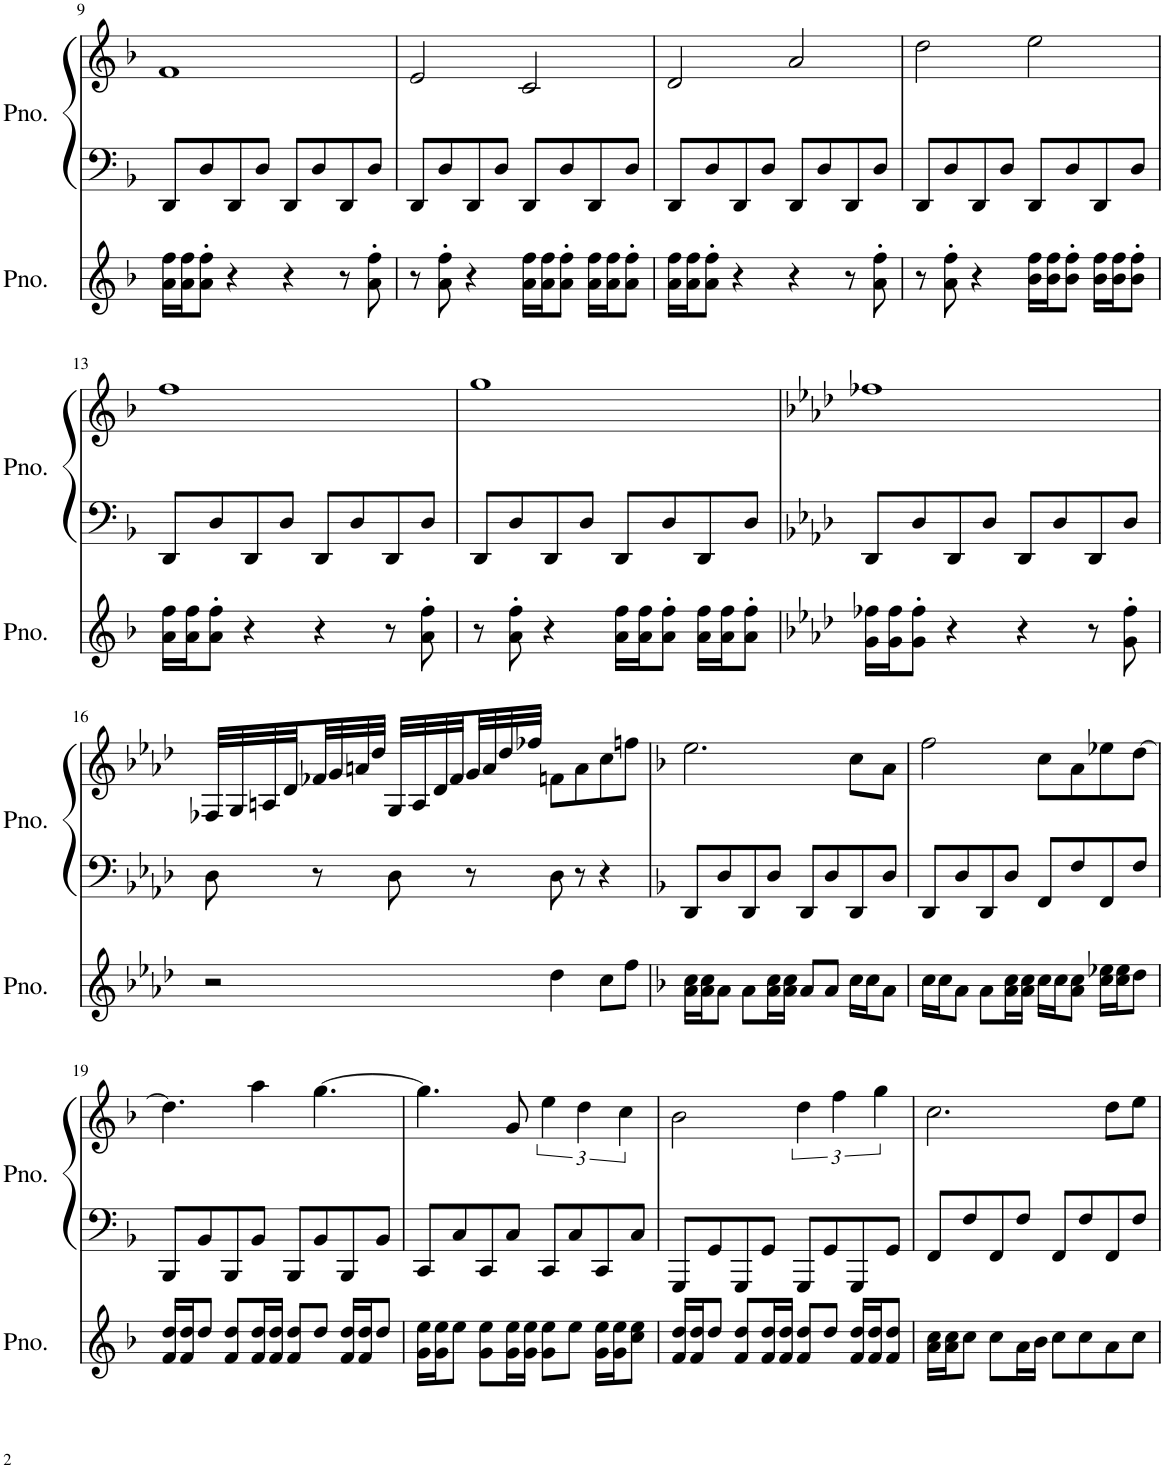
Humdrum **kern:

**kern	**kern	**kern
*part2	*part1	*part1
*staff3	*staff2	*staff1
*I"Piano	*I"Piano	*
*I'Pno.	*I'Pno.	*
!!LO:PB:g=z
*clefG2	*clefF4	*clefG2
*k[b-]	*k[b-]	*k[b-]
*M4/4	*M4/4	*M4/4
=9	=9	=9
16a\ 16ff\LL	8DD/L	1f
16a\ 16ff\J	.	.
8a\' 8ff\'J	8D/	.
4r	8DD/	.
.	8D/J	.
4r	8DD/L	.
.	8D/	.
8r	8DD/	.
8a\' 8ff\'	8D/J	.
=10	=10	=10
8r	8DD/L	2e/
8a\' 8ff\'	8D/	.
4r	8DD/	.
.	8D/J	.
16a\ 16ff\LL	8DD/L	2c/
16a\ 16ff\J	.	.
8a\' 8ff\'J	8D/	.
16a\ 16ff\LL	8DD/	.
16a\ 16ff\J	.	.
8a\' 8ff\'J	8D/J	.
=11	=11	=11
16a\ 16ff\LL	8DD/L	2d/
16a\ 16ff\J	.	.
8a\' 8ff\'J	8D/	.
4r	8DD/	.
.	8D/J	.
4r	8DD/L	2a/
.	8D/	.
8r	8DD/	.
8a\' 8ff\'	8D/J	.
=12	=12	=12
8r	8DD/L	2dd\
8a\' 8ff\'	8D/	.
4r	8DD/	.
.	8D/J	.
16b-\ 16ff\LL	8DD/L	2ee\
16b-\ 16ff\J	.	.
8b-\' 8ff\'J	8D/	.
16b-\ 16ff\LL	8DD/	.
16b-\ 16ff\J	.	.
8b-\' 8ff\'J	8D/J	.
!!LO:LB:g=z
=13	=13	=13
16a\ 16ff\LL	8DD/L	1ff
16a\ 16ff\J	.	.
8a\' 8ff\'J	8D/	.
4r	8DD/	.
.	8D/J	.
4r	8DD/L	.
.	8D/	.
8r	8DD/	.
8a\' 8ff\'	8D/J	.
=14	=14	=14
8r	8DD/L	1gg
8a\' 8ff\'	8D/	.
4r	8DD/	.
.	8D/J	.
16a\ 16ff\LL	8DD/L	.
16a\ 16ff\J	.	.
8a\' 8ff\'J	8D/	.
16a\ 16ff\LL	8DD/	.
16a\ 16ff\J	.	.
8a\' 8ff\'J	8D/J	.
=15	=15	=15
*k[b-e-a-d-]	*k[b-e-a-d-]	*k[b-e-a-d-]
16g\ 16ff-X\LL	8DD-/L	1ff-X
16g\ 16ff-\J	.	.
8g\' 8ff-\'J	8D-/	.
4r	8DD-/	.
.	8D-/J	.
4r	8DD-/L	.
.	8D-/	.
8r	8DD-/	.
8g\' 8ff-\'	8D-/J	.
!!LO:LB:g=z
=16	=16	=16
2r	8D-\	32F-X/LLL
.	.	32G/
.	.	32An/
.	.	32d-/
.	8r	32f-X/
.	.	32g/
.	.	32an/
.	.	32dd-/JJJ
.	8D-\	32G/LLL
.	.	32A/
.	.	32d-/
.	.	32f-/
.	8r	32g/
.	.	32a/
.	.	32dd-/
.	.	32ff-X/JJJ
4dd-\	8D-\	8fn\L
.	8r	8a\
8cc\L	4r	8cc\
8ff\J	.	8ffn\J
=17	=17	=17
*k[b-]	*k[b-]	*k[b-]
16a\ 16cc\LL	8DD/L	2.ee\
16a\ 16cc\J	.	.
8a\J	8D/	.
8a\L	8DD/	.
16a\ 16cc\L	8D/J	.
16a\ 16cc\JJ	.	.
8a/L	8DD/L	.
8a/J	8D/	.
16cc\LL	8DD/	8cc\L
16cc\J	.	.
8a\J	8D/J	8a\J
=18	=18	=18
16cc\LL	8DD/L	2ff\
16cc\J	.	.
8a\J	8D/	.
8a\L	8DD/	.
16a\ 16cc\L	8D/J	.
16a\ 16cc\JJ	.	.
16cc\LL	8FF/L	8cc\L
16cc\J	.	.
8a\ 8cc\J	8F/	8a\
16cc\ 16ee-X\LL	8FF/	8ee-X\
16cc\ 16ee-\J	.	.
8dd\J	8F/J	[8dd\J
!!LO:LB:g=z
=19	=19	=19
16f/ 16dd/LL	8BBB-/L	4.dd\]
16f/ 16dd/J	.	.
8dd/J	8BB-/	.
8f/ 8dd/L	8BBB-/	.
16f/ 16dd/L	8BB-/J	4aa\
16f/ 16dd/JJ	.	.
8f/ 8dd/L	8BBB-/L	.
8dd/J	8BB-/	[4.gg\
16f/ 16dd/LL	8BBB-/	.
16f/ 16dd/J	.	.
8dd/J	8BB-/J	.
=20	=20	=20
16g\ 16ee\LL	8CC/L	4.gg\]
16g\ 16ee\J	.	.
8ee\J	8C/	.
8g\ 8ee\L	8CC/	.
16g\ 16ee\L	8C/J	8g/
16g\ 16ee\JJ	.	.
8g\ 8ee\L	8CC/L	6ee\
8ee\J	8C/	.
.	.	6dd\
16g\ 16ee\LL	8CC/	.
16g\ 16ee\J	.	.
.	.	6cc\
8cc\ 8ee\J	8C/J	.
=21	=21	=21
16f/ 16dd/LL	8GGG/L	2b-\
16f/ 16dd/J	.	.
8dd/J	8GG/	.
8f/ 8dd/L	8GGG/	.
16f/ 16dd/L	8GG/J	.
16f/ 16dd/JJ	.	.
8f/ 8dd/L	8GGG/L	6dd\
8dd/J	8GG/	.
.	.	6ff\
16f/ 16dd/LL	8GGG/	.
16f/ 16dd/J	.	.
.	.	6gg\
8f/ 8dd/J	8GG/J	.
=22	=22	=22
16a\ 16cc\LL	8FF/L	2.cc\
16a\ 16cc\J	.	.
8cc\J	8F/	.
8cc\L	8FF/	.
16a\L	8F/J	.
16b-\JJ	.	.
8cc\L	8FF/L	.
8cc\	8F/	.
8a\	8FF/	8dd\L
8cc\J	8F/J	8ee\J
=	=	=
*-	*-	*-
